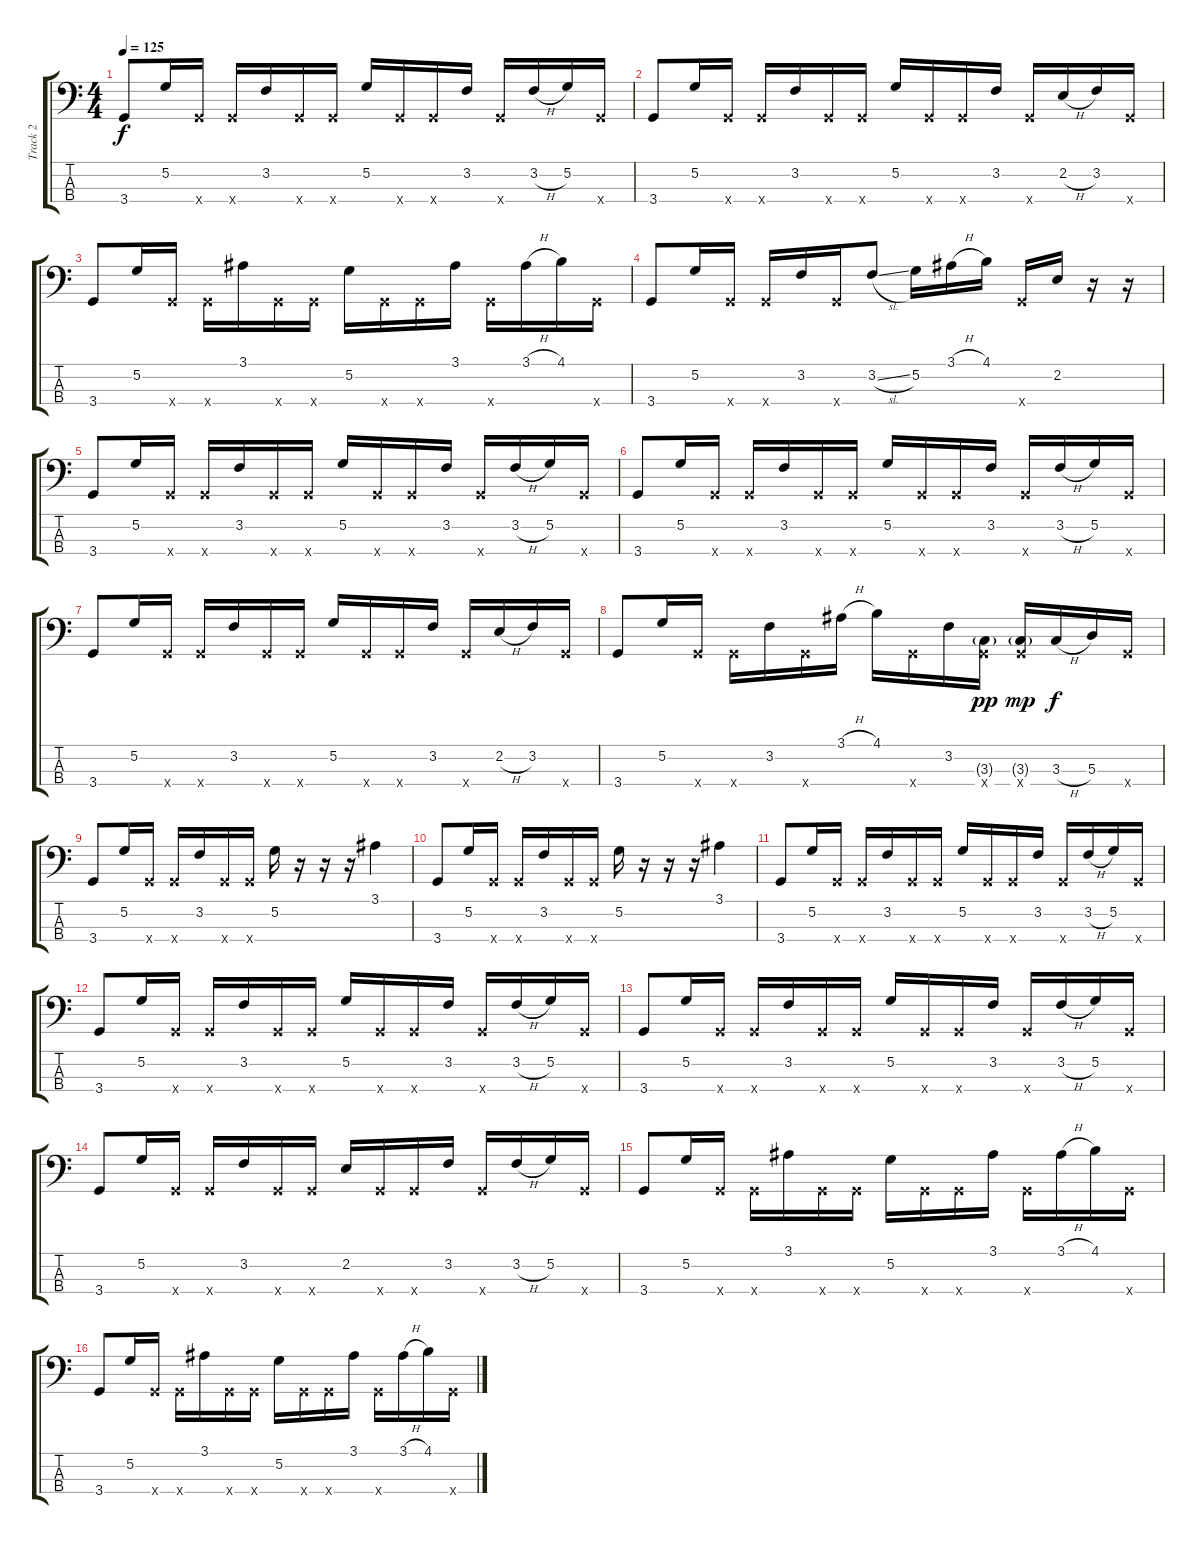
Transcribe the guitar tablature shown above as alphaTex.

\track ("Track 2" "Track 2") {instrument electricbassfinger}
\staff {score tabs}
\tuning (G2 D2 A1 E1) {hide}
\ts (4 4)
\tempo 125
\clef f4
\ks c
3.4.8{dy f} 5.2.16 3.4{x}.16 3.4{x}.16 3.2.16 3.4{x}.16 3.4{x}.16 5.2.16 3.4{x}.16 3.4{x}.16 3.2.16 3.4{x}.16 3.2{h}.16 5.2.16 3.4{x}.16 |
3.4.8 5.2.16 3.4{x}.16 3.4{x}.16 3.2.16 3.4{x}.16 3.4{x}.16 5.2.16 3.4{x}.16 3.4{x}.16 3.2.16 3.4{x}.16 2.2{h}.16 3.2.16 3.4{x}.16 |
3.4.8 5.2.16 3.4{x}.16 3.4{x}.16 3.1.16 3.4{x}.16 3.4{x}.16 5.2.16 3.4{x}.16 3.4{x}.16 3.1.16 3.4{x}.16 3.1{h}.16 4.1.16 3.4{x}.16 |
3.4.8 5.2.16 3.4{x}.16 3.4{x}.16 3.2.16 3.4{x}.16 3.2{sl}.8 5.2.16 3.1{h}.16 4.1.16 3.4{x}.16 2.2.16 r.16 r.16 |
3.4.8 5.2.16 3.4{x}.16 3.4{x}.16 3.2.16 3.4{x}.16 3.4{x}.16 5.2.16 3.4{x}.16 3.4{x}.16 3.2.16 3.4{x}.16 3.2{h}.16 5.2.16 3.4{x}.16 |
3.4.8 5.2.16 3.4{x}.16 3.4{x}.16 3.2.16 3.4{x}.16 3.4{x}.16 5.2.16 3.4{x}.16 3.4{x}.16 3.2.16 3.4{x}.16 3.2{h}.16 5.2.16 3.4{x}.16 |
3.4.8 5.2.16 3.4{x}.16 3.4{x}.16 3.2.16 3.4{x}.16 3.4{x}.16 5.2.16 3.4{x}.16 3.4{x}.16 3.2.16 3.4{x}.16 2.2{h}.16 3.2.16 3.4{x}.16 |
3.4.8 5.2.16 3.4{x}.16 3.4{x}.16 3.2.16 3.4{x}.16 3.1{h}.16 4.1.16 3.4{x}.16 3.2.16 (3.3{g} 3.4{x}).16{dy pp} (3.3{g} 3.4{x}).16{dy mp} 3.3{h}.16{dy f} 5.3.16 3.4{x}.16 |
3.4.8 5.2.16 3.4{x}.16 3.4{x}.16 3.2.16 3.4{x}.16 3.4{x}.16 5.2.16 r.16 r.16 r.16 3.1.4 |
3.4.8 5.2.16 3.4{x}.16 3.4{x}.16 3.2.16 3.4{x}.16 3.4{x}.16 5.2.16 r.16 r.16 r.16 3.1.4 |
3.4.8 5.2.16 3.4{x}.16 3.4{x}.16 3.2.16 3.4{x}.16 3.4{x}.16 5.2.16 3.4{x}.16 3.4{x}.16 3.2.16 3.4{x}.16 3.2{h}.16 5.2.16 3.4{x}.16 |
3.4.8 5.2.16 3.4{x}.16 3.4{x}.16 3.2.16 3.4{x}.16 3.4{x}.16 5.2.16 3.4{x}.16 3.4{x}.16 3.2.16 3.4{x}.16 3.2{h}.16 5.2.16 3.4{x}.16 |
3.4.8 5.2.16 3.4{x}.16 3.4{x}.16 3.2.16 3.4{x}.16 3.4{x}.16 5.2.16 3.4{x}.16 3.4{x}.16 3.2.16 3.4{x}.16 3.2{h}.16 5.2.16 3.4{x}.16 |
3.4.8 5.2.16 3.4{x}.16 3.4{x}.16 3.2.16 3.4{x}.16 3.4{x}.16 2.2.16 3.4{x}.16 3.4{x}.16 3.2.16 3.4{x}.16 3.2{h}.16 5.2.16 3.4{x}.16 |
3.4.8 5.2.16 3.4{x}.16 3.4{x}.16 3.1.16 3.4{x}.16 3.4{x}.16 5.2.16 3.4{x}.16 3.4{x}.16 3.1.16 3.4{x}.16 3.1{h}.16 4.1.16 3.4{x}.16 |
3.4.8 5.2.16 3.4{x}.16 3.4{x}.16 3.1.16 3.4{x}.16 3.4{x}.16 5.2.16 3.4{x}.16 3.4{x}.16 3.1.16 3.4{x}.16 3.1{h}.16 4.1.16 3.4{x}.16
